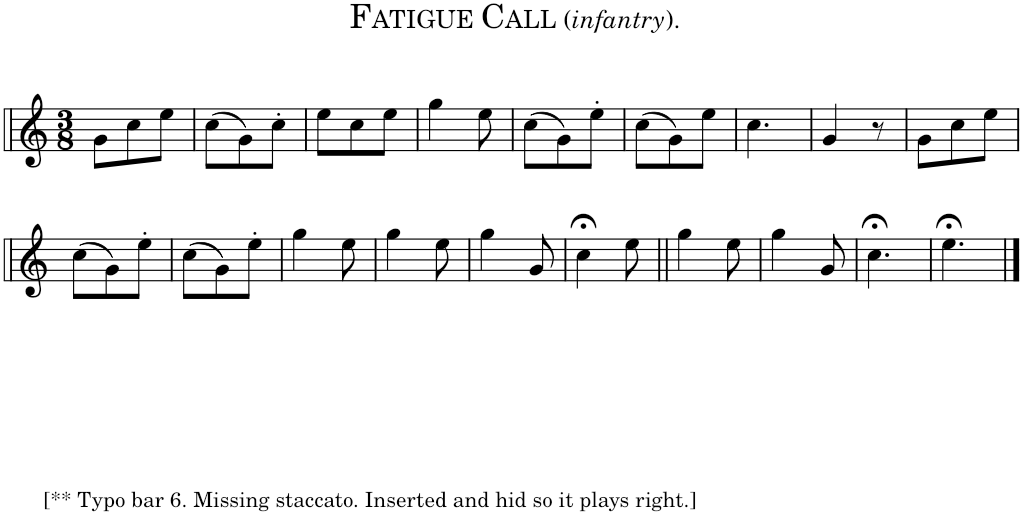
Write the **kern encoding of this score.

**kern
*part1
*staff1
*I"Bb Trumpet
*I'Bb Tpt.
*clefG2
*Trd1c2
*k[]
*M3/8
=1
8g'~\L
8cc'~\
8ee'~\J
=2
(8cc\L
8g'~\)
8cc'\J
=3
8ee'~\L
8cc'~\
8ee'~\J
=4
4gg'~\
8ee'~\
=5
(8cc\L
8g'~\)
8ee'\J
=6
(8cc\L
8g'~\)
8ee'~\J
=7
4.cc'~\
=8
4g/
8r
=9
8g'~\L
8cc'~\
8ee'~\J
!!LO:LB:g=z
=10
!LO:TX:b:t=[** Typo bar 6. Missing staccato. Inserted and hid so it plays right.]
(8cc\L
8g'~\)
8ee'~\J
=11
(8cc\L
8g'~\)
8ee'~\J
=12
4gg'~\
8ee'~\
=13
4gg'~\
8ee'~\
=14
4gg'~\
8g'~/
=15
4cc;<'~\
8ee'~\
=16||
4gg'~\
8ee'~\
=17
4gg'~\
8g'~/
=18
4.cc;<'~\
=19
4.ee;<\
==
*-
